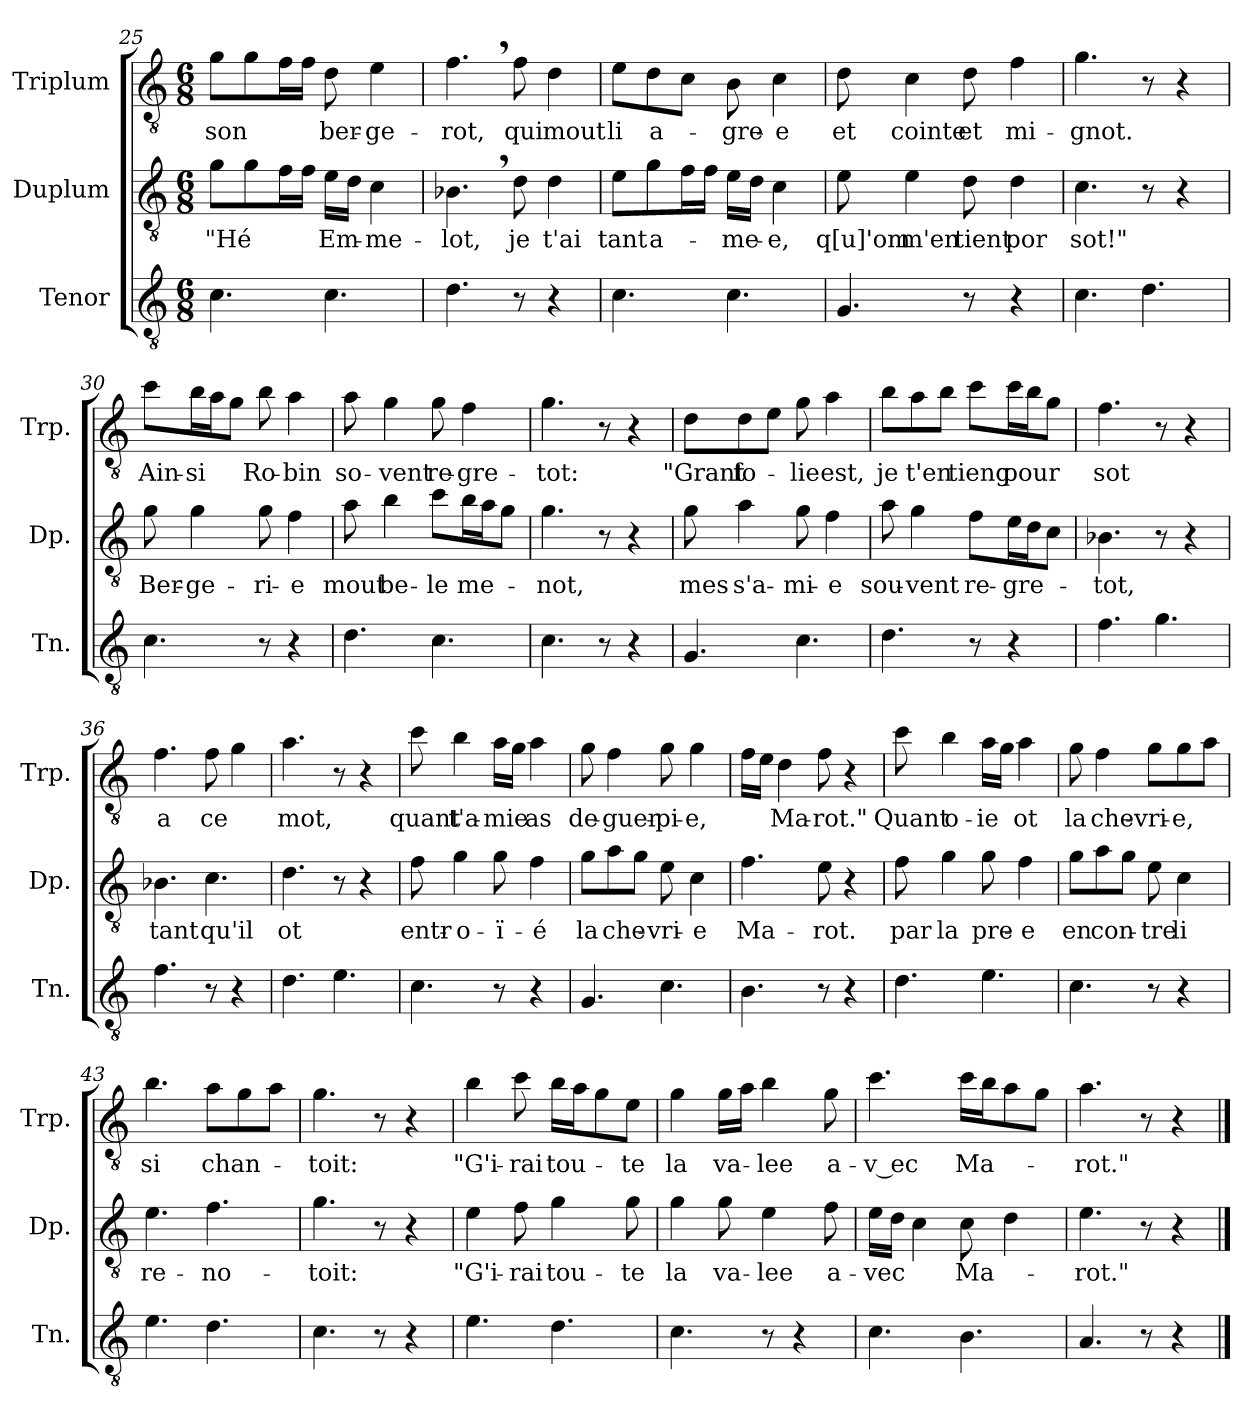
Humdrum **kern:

**kern	**kern	**text	**kern	**text
*part3	*part2	*part2	*part1	*part1
*staff3	*staff2	*staff2	*staff1	*staff1
*I"Tenor	*I"Duplum	*	*I"Triplum	*
*I'Tn.	*I'Dp.	*	*I'Trp.	*
!!LO:LB:g=z
*clefGv2	*clefGv2	*	*clefGv2	*
*k[]	*k[]	*	*k[]	*
*M6/8	*M6/8	*	*M6/8	*
=25	=25	=25	=25	=25
!	!	!LO:LY:b	!	!LO:LY:b
4.c\	8g\L	"Hé	8g\L	son
.	8g\	.	8g\	.
*	*tremolo	*	*	*
*	*	*	*tremolo	*
.	16f\	.	16f\	.
.	16f\JJ	.	16f\JJ	.
*	*	*	*Xtremolo	*
*	*Xtremolo	*	*	*
!	!	!LO:LY:b	!	!LO:LY:b
4.c\	16e\LL	Em-	8d\	ber-
.	16d\JJ	.	.	.
!	!	!LO:LY:b	!	!LO:LY:b
.	4c\	-me-	4e\	-ge-
=26	=26	=26	=26	=26
!	!	!LO:LY:b	!	!LO:LY:b
4.d\	4.B-X,\	-lot,	4.f,\	-rot,
!	!	!LO:LY:b	!	!LO:LY:b
8r	8d\	je	8f\	qui
!	!	!LO:LY:b	!	!LO:LY:b
4r	4d\	t'ai	4d\	mout
=27	=27	=27	=27	=27
!	!	!LO:LY:b	!	!LO:LY:b
4.c\	8e\L	tant	8e\L	li
!	!	!LO:LY:b	!	!LO:LY:b
.	8g\	a-	8d\	a-
*	*tremolo	*	*	*
.	16f\	.	8c\J	.
.	16f\JJ	.	.	.
*	*Xtremolo	*	*	*
!	!	!LO:LY:b	!	!LO:LY:b
4.c\	16e\LL	-me-	8B\	-gre-
.	16d\JJ	.	.	.
!	!	!LO:LY:b	!	!LO:LY:b
.	4c\	-e,	4c\	-e
=28	=28	=28	=28	=28
!	!	!LO:LY:b	!	!LO:LY:b
4.G/	8e\	q[u]'om	8d\	et
!	!	!LO:LY:b	!	!LO:LY:b
.	4e\	m'en	4c\	cointe
!	!	!LO:LY:b	!	!LO:LY:b
8r	8d\	tient	8d\	et
!	!	!LO:LY:b	!	!LO:LY:b
4r	4d\	por	4f\	mi-
=29	=29	=29	=29	=29
!	!	!LO:LY:b	!	!LO:LY:b
4.c\	4.c\	sot!"	4.g\	-gnot.
4.d\	8r	.	8r	.
.	4r	.	4r	.
=30	=30	=30	=30	=30
!	!	!LO:LY:b	!	!LO:LY:b
4.c\	8g\	Ber-	8cc\L	Ain-
!	!	!LO:LY:b	!	!LO:LY:b
.	4g\	-ge-	16b\L	-si
.	.	.	16a\J	.
.	.	.	8g\J	.
!	!	!LO:LY:b	!	!LO:LY:b
8r	8g\	-ri-	8b\	Ro-
!	!	!LO:LY:b	!	!LO:LY:b
4r	4f\	-e	4a\	-bin
!!LO:LB:g=z
=31	=31	=31	=31	=31
!	!	!LO:LY:b	!	!LO:LY:b
4.d\	8a\	mout	8a\	so-
!	!	!LO:LY:b	!	!LO:LY:b
.	4b\	be-	4g\	-vent
!	!	!LO:LY:b	!	!LO:LY:b
4.c\	8cc\L	-le	8g\	re-
!	!	!LO:LY:b	!	!LO:LY:b
.	16b\L	me-	4f\	-gre-
.	16a\J	.	.	.
.	8g\J	.	.	.
=32	=32	=32	=32	=32
!	!	!LO:LY:b	!	!LO:LY:b
4.c\	4.g\	-not,	4.g\	-tot:
8r	8r	.	8r	.
4r	4r	.	4r	.
=33	=33	=33	=33	=33
!	!	!LO:LY:b	!	!LO:LY:b
4.G/	8g\	mes	8d\L	"Grant
!	!	!LO:LY:b	!	!LO:LY:b
.	4a\	s'a-	8d\	fo-
.	.	.	8e\J	.
!	!	!LO:LY:b	!	!LO:LY:b
4.c\	8g\	-mi-	8g\	-lie
!	!	!LO:LY:b	!	!LO:LY:b
.	4f\	-e	4a\	est,
=34	=34	=34	=34	=34
!	!	!LO:LY:b	!	!LO:LY:b
4.d\	8a\	sou-	8b\L	je
!	!	!LO:LY:b	!	!LO:LY:b
.	4g\	-vent	8a\	t'en
.	.	.	8b\J	.
!	!	!LO:LY:b	!	!LO:LY:b
8r	8f\L	re-	8cc\L	tieng
!	!	!LO:LY:b	!	!LO:LY:b
4r	16e\L	-gre-	16cc\L	pour
.	16d\J	.	16b\J	.
.	8c\J	.	8g\J	.
=35	=35	=35	=35	=35
!	!	!LO:LY:b	!	!LO:LY:b
4.f\	4.B-X\	-tot,	4.f\	sot
4.g\	8r	.	8r	.
.	4r	.	4r	.
=36	=36	=36	=36	=36
!	!	!LO:LY:b	!	!LO:LY:b
4.f\	4.B-X\	tant	4.f\	a
!	!	!LO:LY:b	!	!LO:LY:b
8r	4.c\	qu'il	8f\	ce
4r	.	.	4g\	.
!!LO:PB:g=z
=37	=37	=37	=37	=37
!	!	!LO:LY:b	!	!LO:LY:b
4.d\	4.d\	ot	4.a\	mot,
4.e\	8r	.	8r	.
.	4r	.	4r	.
=38	=38	=38	=38	=38
!	!	!LO:LY:b	!	!LO:LY:b
4.c\	8f\	entr-	8cc\	quant
!	!	!LO:LY:b	!	!LO:LY:b
.	4g\	-o-	4b\	t'a-
!	!	!LO:LY:b	!	!LO:LY:b
8r	8g\	-ï-	16a\LL	-mie
.	.	.	16g\JJ	.
!	!	!LO:LY:b	!	!LO:LY:b
4r	4f\	-é	4a\	as
=39	=39	=39	=39	=39
!	!	!LO:LY:b	!	!LO:LY:b
4.G/	8g\L	la	8g\	de-
!	!	!LO:LY:b	!	!LO:LY:b
.	8a\	che-	4f\	-guer-
.	8g\J	.	.	.
!	!	!LO:LY:b	!	!LO:LY:b
4.c\	8e\	-vri-	8g\	-pi-
!	!	!LO:LY:b	!	!LO:LY:b
.	4c\	-e	4g\	-e,
=40	=40	=40	=40	=40
!	!	!LO:LY:b	!	!
4.B\	4.f\	Ma-	16f\LL	.
.	.	.	16e\JJ	.
!	!	!	!	!LO:LY:b
.	.	.	4d\	Ma-
!	!	!LO:LY:b	!	!LO:LY:b
8r	8e\	-rot.	8f\	-rot."
4r	4r	.	4r	.
=41	=41	=41	=41	=41
!	!	!LO:LY:b	!	!LO:LY:b
4.d\	8f\	par	8cc\	Quant
!	!	!LO:LY:b	!	!LO:LY:b
.	4g\	la	4b\	o-
!	!	!LO:LY:b	!	!LO:LY:b
4.e\	8g\	pre-	16a\LL	-ie
.	.	.	16g\JJ	.
!	!	!LO:LY:b	!	!LO:LY:b
.	4f\	-e	4a\	ot
=42	=42	=42	=42	=42
!	!	!LO:LY:b	!	!LO:LY:b
4.c\	8g\L	en	8g\	la
!	!	!LO:LY:b	!	!LO:LY:b
.	8a\	con-	4f\	che-
.	8g\J	.	.	.
!	!	!LO:LY:b	!	!LO:LY:b
8r	8e\	-tre	8g\L	-vri-
!	!	!LO:LY:b	!	!LO:LY:b
4r	4c\	li	8g\	-e,
.	.	.	8a\J	.
!!LO:LB:g=z
=43	=43	=43	=43	=43
!	!	!LO:LY:b	!	!LO:LY:b
4.e\	4.e\	re-	4.b\	si
!	!	!LO:LY:b	!	!LO:LY:b
4.d\	4.f\	-no-	8a\L	chan-
.	.	.	8g\	.
.	.	.	8a\J	.
=44	=44	=44	=44	=44
!	!	!LO:LY:b	!	!LO:LY:b
4.c\	4.g\	-toit:	4.g\	-toit:
8r	8r	.	8r	.
4r	4r	.	4r	.
=45	=45	=45	=45	=45
!	!	!LO:LY:b	!	!LO:LY:b
4.e\	4e\	"G'i-	4b\	"G'i-
!	!	!LO:LY:b	!	!LO:LY:b
.	8f\	-rai	8cc\	-rai
!	!	!LO:LY:b	!	!LO:LY:b
4.d\	4g\	tou-	16b\LL	tou-
.	.	.	16a\J	.
.	.	.	8g\	.
!	!	!LO:LY:b	!	!LO:LY:b
.	8g\	-te	8e\J	-te
=46	=46	=46	=46	=46
!	!	!LO:LY:b	!	!LO:LY:b
4.c\	4g\	la	4g\	la
!	!	!LO:LY:b	!	!LO:LY:b
.	8g\	va-	16g\LL	va-
.	.	.	16a\JJ	.
!	!	!LO:LY:b	!	!LO:LY:b
8r	4e\	-lee	4b\	-lee
4r	.	.	.	.
!	!	!LO:LY:b	!	!LO:LY:b
.	8f\	a-	8g\	a-
=47	=47	=47	=47	=47
!	!	!LO:LY:b	!	!LO:LY:b
4.c\	16e\LL	-vec	4.cc\	-v ec
.	16d\JJ	.	.	.
.	4c\	.	.	.
!	!	!LO:LY:b	!	!LO:LY:b
4.B\	8c\	Ma-	16cc\LL	Ma-
.	.	.	16b\J	.
.	4d\	.	8a\	.
.	.	.	8g\J	.
=48	=48	=48	=48	=48
!	!	!LO:LY:b	!	!LO:LY:b
4.A/	4.e\	-rot."	4.a\	-rot."
8r	8r	.	8r	.
4r	4r	.	4r	.
==	==	==	==	==
*-	*-	*-	*-	*-
